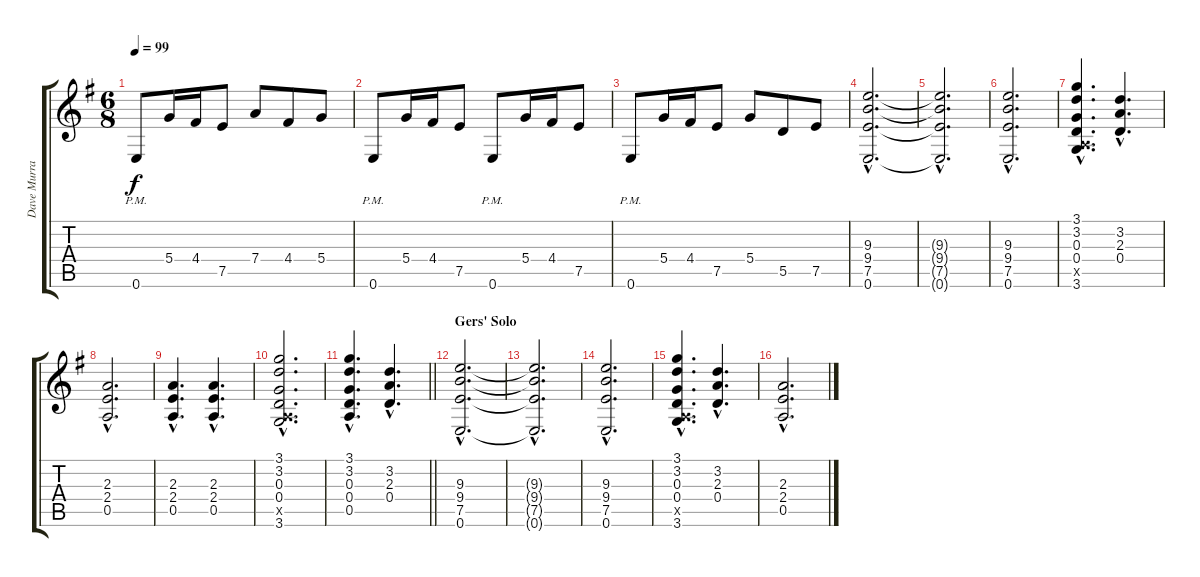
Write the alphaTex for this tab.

\track ("Dave Murray" "Dave Murra") {instrument electricguitarclean}
\staff {score tabs}
\tuning (E4 B3 G3 D3 A2 E2) {hide}
\ts (6 8)
\tempo 99
\clef g2
\ks eminor
0.6{pm}.8{dy f} 5.4.16 4.4.16 7.5.8 7.4.8 4.4.8 5.4.8 |
0.6{pm}.8 5.4.16 4.4.16 7.5.8 0.6{pm}.8 5.4.16 4.4.16 7.5.8 |
0.6{pm}.8 5.4.16 4.4.16 7.5.8 5.4.8 5.5.8 7.5.8 |
(9.3{hac} 9.4{hac} 7.5{hac} 0.6{hac}).2{d} |
(9.3{hac t} 9.4{hac t} 7.5{hac t} 0.6{hac t}).2{d} |
(9.3{hac} 9.4{hac} 7.5{hac} 0.6{hac}).2{d} |
(3.1{hac} 3.2{hac} 0.3{hac} 0.4{hac} 0.5{hac x} 3.6{hac}).4{d} (3.2{hac} 2.3{hac} 0.4{hac}).4{d} |
(2.3{hac} 2.4{hac} 0.5{hac}).2{d} |
(2.3{hac} 2.4{hac} 0.5{hac}).4{d} (2.3{hac} 2.4{hac} 0.5{hac}).4{d} |
(3.1{hac} 3.2{hac} 0.3{hac} 0.4{hac} 0.5{hac x} 3.6{hac}).2{d} |
\barLineRight lightlight
(3.1{hac} 3.2{hac} 0.3{hac} 0.4{hac} 0.5{hac}).4{d} (3.2{hac} 2.3{hac} 0.4{hac}).4{d} |
\section ("" "Gers' Solo")
(9.3{hac} 9.4{hac} 7.5{hac} 0.6{hac}).2{d} |
(9.3{hac t} 9.4{hac t} 7.5{hac t} 0.6{hac t}).2{d} |
(9.3{hac} 9.4{hac} 7.5{hac} 0.6{hac}).2{d} |
(3.1{hac} 3.2{hac} 0.3{hac} 0.4{hac} 0.5{hac x} 3.6{hac}).4{d} (3.2{hac} 2.3{hac} 0.4{hac}).4{d} |
(2.3{hac} 2.4{hac} 0.5{hac}).2{d}
